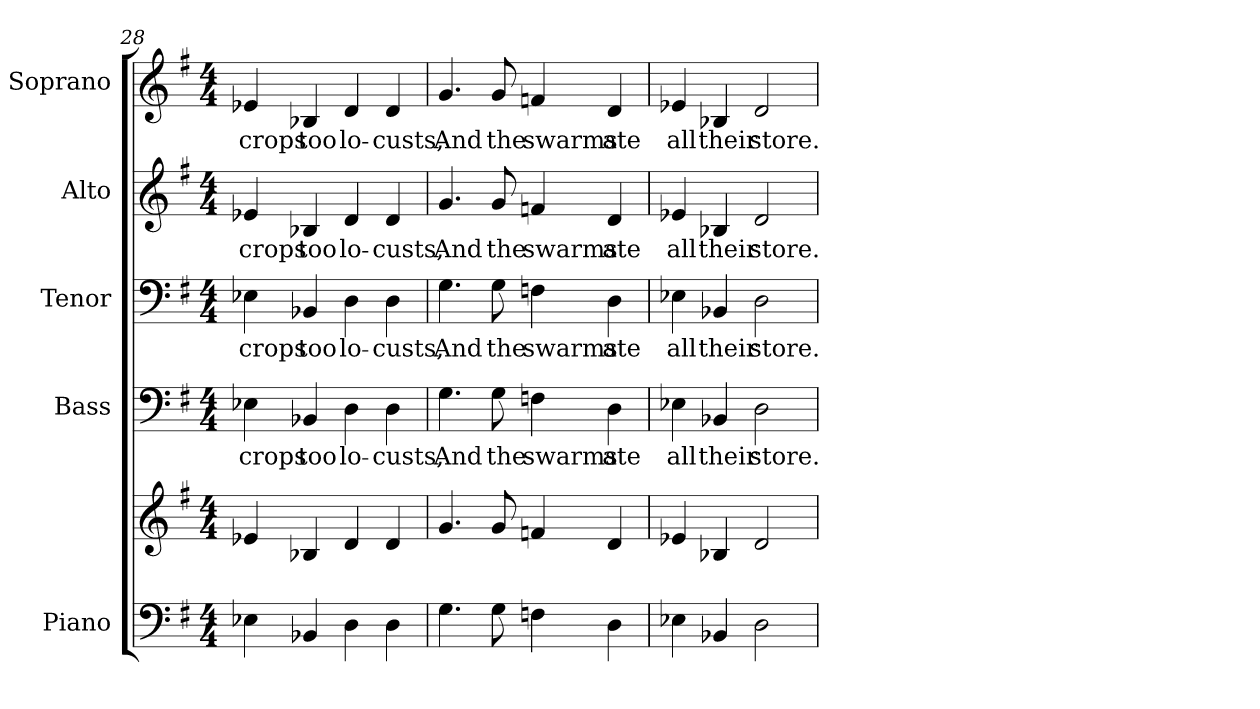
**kern	**kern	**kern	**text	**kern	**text	**kern	**text	**kern	**text
*part5	*part5	*part4	*part4	*part3	*part3	*part2	*part2	*part1	*part1
*staff6	*staff5	*staff4	*staff4	*staff3	*staff3	*staff2	*staff2	*staff1	*staff1
*I"Piano	*	*I"Bass	*	*I"Tenor	*	*I"Alto	*	*I"Soprano	*
*I'Pno.	*	*I'B.	*	*I'T.	*	*I'A.	*	*I'S.	*
!!LO:PB:g=z
*clefF4	*clefG2	*clefF4	*	*clefF4	*	*clefG2	*	*clefG2	*
*k[f#]	*k[f#]	*k[f#]	*	*k[f#]	*	*k[f#]	*	*k[f#]	*
*G:	*G:	*G:	*	*G:	*	*G:	*	*G:	*
*M4/4	*M4/4	*M4/4	*	*M4/4	*	*M4/4	*	*M4/4	*
=28	=28	=28	=28	=28	=28	=28	=28	=28	=28
!	!	!	!LO:LY:b:color=#000000	!	!	!	!	!	!
!	!	!	!	!	!LO:LY:b:color=#000000	!	!	!	!
!	!	!	!	!	!	!	!LO:LY:b:color=#000000	!	!
!	!	!	!	!	!	!	!	!	!LO:LY:b:color=#000000
4E-Xi\	4e-Xi/	4E-Xi\	crops	4E-Xi\	crops	4e-Xi/	crops	4e-Xi/	crops
!	!	!	!LO:LY:b:color=#000000	!	!	!	!	!	!
!	!	!	!	!	!LO:LY:b:color=#000000	!	!	!	!
!	!	!	!	!	!	!	!LO:LY:b:color=#000000	!	!
!	!	!	!	!	!	!	!	!	!LO:LY:b:color=#000000
4BB-Xi/	4B-Xi/	4BB-Xi/	too	4BB-Xi/	too	4B-Xi/	too	4B-Xi/	too
!	!	!	!LO:LY:b:color=#000000	!	!	!	!	!	!
!	!	!	!	!	!LO:LY:b:color=#000000	!	!	!	!
!	!	!	!	!	!	!	!LO:LY:b:color=#000000	!	!
!	!	!	!	!	!	!	!	!	!LO:LY:b:color=#000000
4Di\	4di/	4Di\	lo-	4Di\	lo-	4di/	lo-	4di/	lo-
!	!	!	!LO:LY:b:color=#000000	!	!	!	!	!	!
!	!	!	!	!	!LO:LY:b:color=#000000	!	!	!	!
!	!	!	!	!	!	!	!LO:LY:b:color=#000000	!	!
!	!	!	!	!	!	!	!	!	!LO:LY:b:color=#000000
4Di\	4di/	4Di\	-custs,	4Di\	-custs,	4di/	-custs,	4di/	-custs,
=29	=29	=29	=29	=29	=29	=29	=29	=29	=29
!	!	!	!LO:LY:b:color=#000000	!	!	!	!	!	!
!	!	!	!	!	!LO:LY:b:color=#000000	!	!	!	!
!	!	!	!	!	!	!	!LO:LY:b:color=#000000	!	!
!	!	!	!	!	!	!	!	!	!LO:LY:b:color=#000000
4.Gi\	4.gi/	4.Gi\	And	4.Gi\	And	4.gi/	And	4.gi/	And
!	!	!	!LO:LY:b:color=#000000	!	!	!	!	!	!
!	!	!	!	!	!LO:LY:b:color=#000000	!	!	!	!
!	!	!	!	!	!	!	!LO:LY:b:color=#000000	!	!
!	!	!	!	!	!	!	!	!	!LO:LY:b:color=#000000
8Gi\	8gi/	8Gi\	the	8Gi\	the	8gi/	the	8gi/	the
!	!	!	!LO:LY:b:color=#000000	!	!	!	!	!	!
!	!	!	!	!	!LO:LY:b:color=#000000	!	!	!	!
!	!	!	!	!	!	!	!LO:LY:b:color=#000000	!	!
!	!	!	!	!	!	!	!	!	!LO:LY:b:color=#000000
4Fni\	4fni/	4Fni\	swarms	4Fni\	swarms	4fni/	swarms	4fni/	swarms
!	!	!	!LO:LY:b:color=#000000	!	!	!	!	!	!
!	!	!	!	!	!LO:LY:b:color=#000000	!	!	!	!
!	!	!	!	!	!	!	!LO:LY:b:color=#000000	!	!
!	!	!	!	!	!	!	!	!	!LO:LY:b:color=#000000
4Di\	4di/	4Di\	ate	4Di\	ate	4di/	ate	4di/	ate
=30	=30	=30	=30	=30	=30	=30	=30	=30	=30
!	!	!	!LO:LY:b:color=#000000	!	!	!	!	!	!
!	!	!	!	!	!LO:LY:b:color=#000000	!	!	!	!
!	!	!	!	!	!	!	!LO:LY:b:color=#000000	!	!
!	!	!	!	!	!	!	!	!	!LO:LY:b:color=#000000
4E-Xi\	4e-Xi/	4E-Xi\	all	4E-Xi\	all	4e-Xi/	all	4e-Xi/	all
!	!	!	!LO:LY:b:color=#000000	!	!	!	!	!	!
!	!	!	!	!	!LO:LY:b:color=#000000	!	!	!	!
!	!	!	!	!	!	!	!LO:LY:b:color=#000000	!	!
!	!	!	!	!	!	!	!	!	!LO:LY:b:color=#000000
4BB-Xi/	4B-Xi/	4BB-Xi/	their	4BB-Xi/	their	4B-Xi/	their	4B-Xi/	their
!	!	!	!LO:LY:b:color=#000000	!	!	!	!	!	!
!	!	!	!	!	!LO:LY:b:color=#000000	!	!	!	!
!	!	!	!	!	!	!	!LO:LY:b:color=#000000	!	!
!	!	!	!	!	!	!	!	!	!LO:LY:b:color=#000000
2Di\	2di/	2Di\	store.	2Di\	store.	2di/	store.	2di/	store.
=	=	=	=	=	=	=	=	=	=
*-	*-	*-	*-	*-	*-	*-	*-	*-	*-
